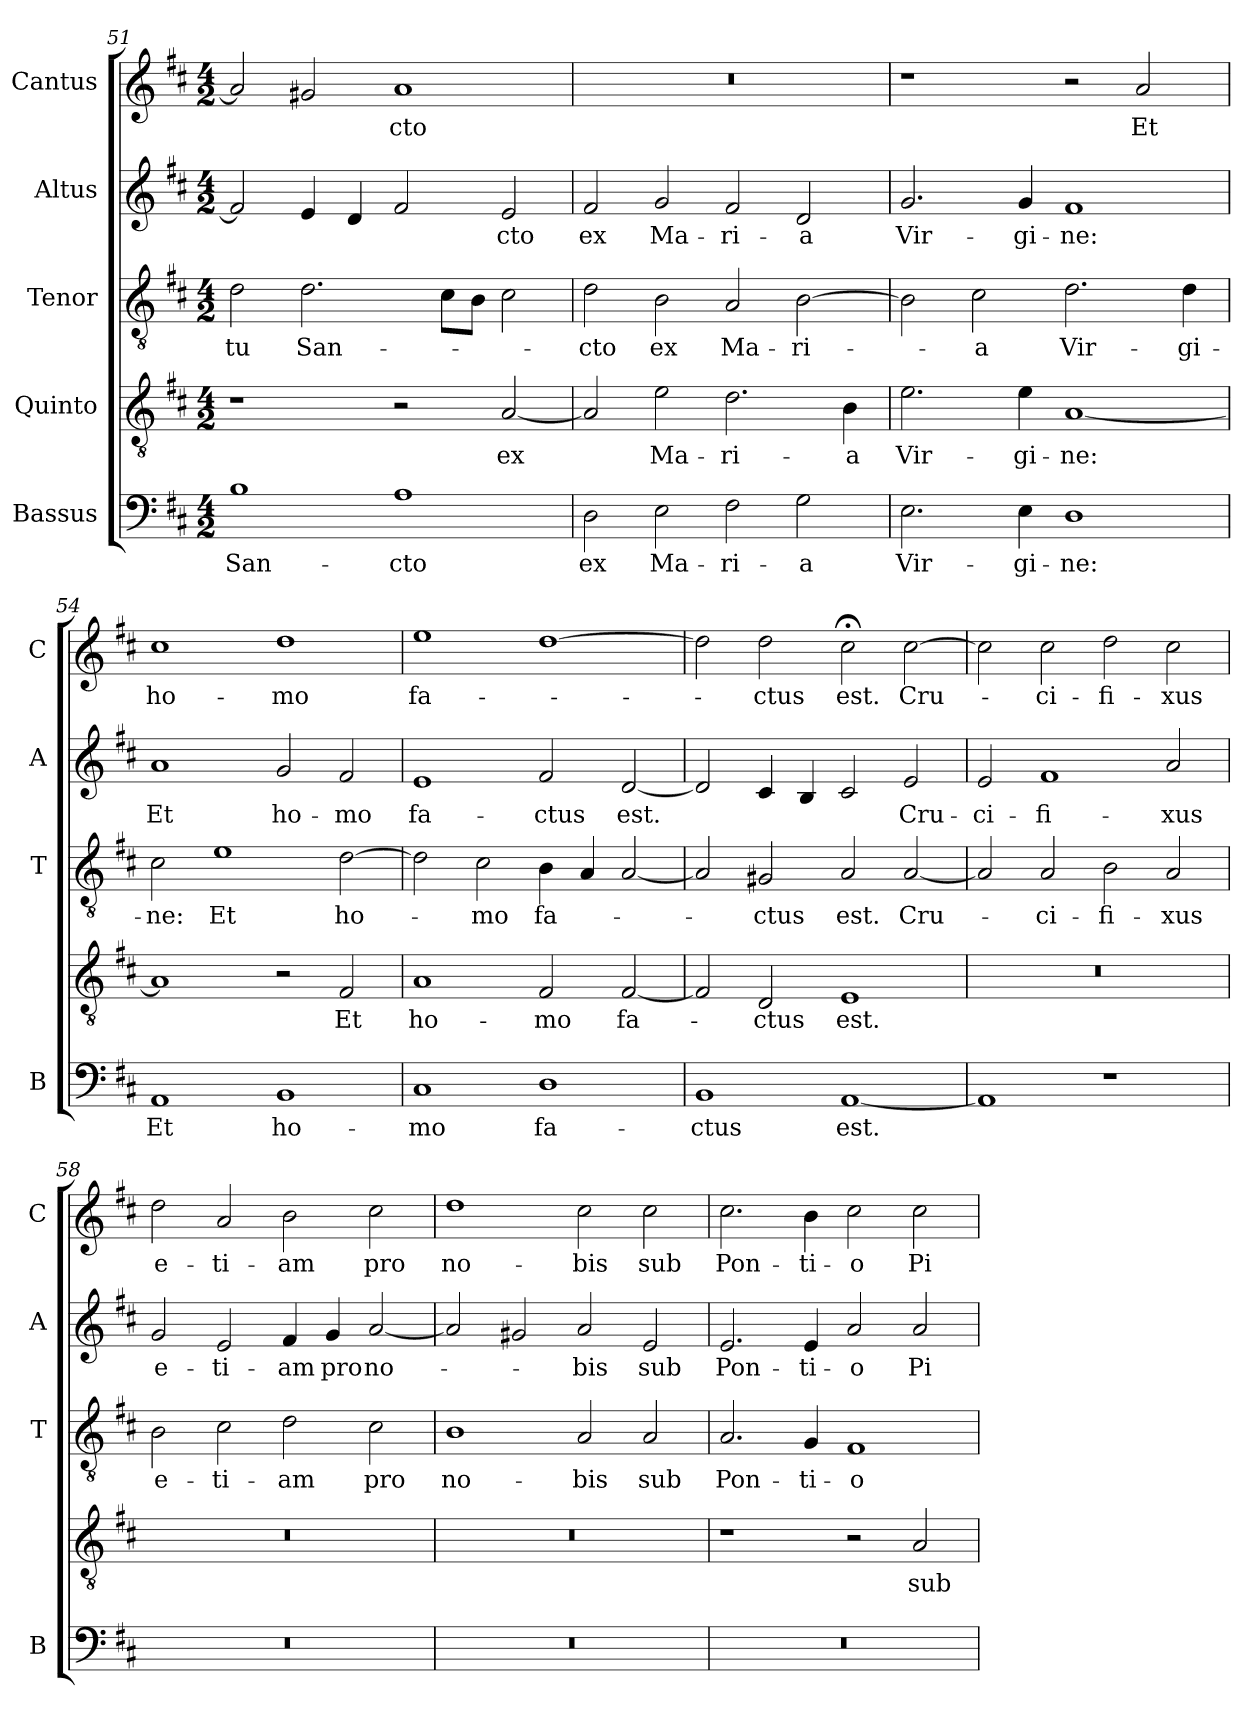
**kern	**text	**kern	**text	**kern	**text	**kern	**text	**kern	**text
*part5	*part5	*part4	*part4	*part3	*part3	*part2	*part2	*part1	*part1
*staff5	*staff5	*staff4	*staff4	*staff3	*staff3	*staff2	*staff2	*staff1	*staff1
*I"Bassus	*	*I"Quinto	*	*I"Tenor	*	*I"Altus	*	*I"Cantus	*
*I'B	*	*	*	*I'T	*	*I'A	*	*I'C	*
*clefF4	*	*clefGv2	*	*clefGv2	*	*clefG2	*	*clefG2	*
*k[f#c#]	*	*k[f#c#]	*	*k[f#c#]	*	*k[f#c#]	*	*k[f#c#]	*
*D:	*	*D:	*	*D:	*	*D:	*	*D:	*
*M4/2	*	*M4/2	*	*M4/2	*	*M4/2	*	*M4/2	*
=51	=51	=51	=51	=51	=51	=51	=51	=51	=51
!	!LO:LY:b	!	!	!	!LO:LY:b	!	!	!	!
1B	San-	1r	.	2d\	-tu	2f#/]	.	2a/]	.
!	!	!	!	!	!LO:LY:b	!	!	!	!
.	.	.	.	2.d\	San-	4e/	.	2g#X/	.
.	.	.	.	.	.	4d/	.	.	.
!	!LO:LY:b	!	!	!	!	!	!	!	!LO:LY:b
1A	-cto	2r	.	.	.	2f#/	.	1a	-cto
.	.	.	.	8c#\L	.	.	.	.	.
.	.	.	.	8B\J	.	.	.	.	.
!	!	!	!LO:LY:b	!	!	!	!LO:LY:b	!	!
.	.	[2A/	ex	2c#\	.	2e/	-cto	.	.
=52	=52	=52	=52	=52	=52	=52	=52	=52	=52
!	!LO:LY:b	!	!	!	!LO:LY:b	!	!LO:LY:b	!	!
2D\	ex	2A/]	.	2d\	-cto	2f#/	ex	0r	.
!	!LO:LY:b	!	!LO:LY:b	!	!LO:LY:b	!	!LO:LY:b	!	!
2E\	Ma-	2e\	Ma-	2B\	ex	2g/	Ma-	.	.
!	!LO:LY:b	!	!LO:LY:b	!	!LO:LY:b	!	!LO:LY:b	!	!
2F#\	-ri-	2.d\	-ri-	2A/	Ma-	2f#/	-ri-	.	.
!	!LO:LY:b	!	!	!	!LO:LY:b	!	!LO:LY:b	!	!
2G\	-a	.	.	[2B\	-ri-	2d/	-a	.	.
!	!	!	!LO:LY:b	!	!	!	!	!	!
.	.	4B\	-a	.	.	.	.	.	.
!!LO:LB:g=z
=53	=53	=53	=53	=53	=53	=53	=53	=53	=53
!	!LO:LY:b	!	!LO:LY:b	!	!	!	!LO:LY:b	!	!
2.E\	Vir-	2.e\	Vir-	2B\]	.	2.g/	Vir-	1r	.
!	!	!	!	!	!LO:LY:b	!	!	!	!
.	.	.	.	2c#\	-a	.	.	.	.
!	!LO:LY:b	!	!LO:LY:b	!	!	!	!LO:LY:b	!	!
4E\	-gi-	4e\	-gi-	.	.	4g/	-gi-	.	.
!	!LO:LY:b	!	!LO:LY:b	!	!LO:LY:b	!	!LO:LY:b	!	!
1D	-ne:	[1A	-ne:	2.d\	Vir-	1f#	-ne:	2r	.
!	!	!	!	!	!	!	!	!	!LO:LY:b
.	.	.	.	.	.	.	.	2a/	Et
!	!	!	!	!	!LO:LY:b	!	!	!	!
.	.	.	.	4d\	-gi-	.	.	.	.
=54	=54	=54	=54	=54	=54	=54	=54	=54	=54
!	!LO:LY:b	!	!	!	!LO:LY:b	!	!LO:LY:b	!	!LO:LY:b
1AA	Et	1A]	.	2c#\	-ne:	1a	Et	1cc#	ho-
!	!	!	!	!	!LO:LY:b	!	!	!	!
.	.	.	.	1e	Et	.	.	.	.
!	!LO:LY:b	!	!	!	!	!	!LO:LY:b	!	!LO:LY:b
1BB	ho-	2r	.	.	.	2g/	ho-	1dd	-mo
!	!	!	!LO:LY:b	!	!LO:LY:b	!	!LO:LY:b	!	!
.	.	2F#/	Et	[2d\	ho-	2f#/	-mo	.	.
=55	=55	=55	=55	=55	=55	=55	=55	=55	=55
!	!LO:LY:b	!	!LO:LY:b	!	!	!	!LO:LY:b	!	!LO:LY:b
1C#	-mo	1A	ho-	2d\]	.	1e	fa-	1ee	fa-
!	!	!	!	!	!LO:LY:b	!	!	!	!
.	.	.	.	2c#\	-mo	.	.	.	.
!	!LO:LY:b	!	!LO:LY:b	!	!LO:LY:b	!	!LO:LY:b	!	!
1D	fa-	2F#/	-mo	4B\	fa-	2f#/	-ctus	[1dd	.
.	.	.	.	4A/	.	.	.	.	.
!	!	!	!LO:LY:b	!	!	!	!LO:LY:b	!	!
.	.	[2F#/	fa-	[2A/	.	[2d/	est.	.	.
=56	=56	=56	=56	=56	=56	=56	=56	=56	=56
!	!LO:LY:b	!	!	!	!	!	!	!	!
1BB	-ctus	2F#/]	.	2A/]	.	2d/]	.	2dd\]	.
!	!	!	!LO:LY:b	!	!LO:LY:b	!	!	!	!LO:LY:b
.	.	2D/	-ctus	2G#X/	-ctus	4c#/	.	2dd\	-ctus
.	.	.	.	.	.	4B/	.	.	.
!	!LO:LY:b	!	!LO:LY:b	!	!LO:LY:b	!	!	!	!LO:LY:b
[1AA	est.	1E	est.	2A/	est.	2c#/	.	2cc#;<\	est.
!	!	!	!	!	!LO:LY:b	!	!LO:LY:b	!	!LO:LY:b
.	.	.	.	[2A/	Cru-	2e/	Cru-	[2cc#\	Cru-
=57	=57	=57	=57	=57	=57	=57	=57	=57	=57
!	!	!	!	!	!	!	!LO:LY:b	!	!
1AA]	.	0r	.	2A/]	.	2e/	-ci-	2cc#\]	.
!	!	!	!	!	!LO:LY:b	!	!LO:LY:b	!	!LO:LY:b
.	.	.	.	2A/	-ci-	1f#	-fi-	2cc#\	-ci-
!	!	!	!	!	!LO:LY:b	!	!	!	!LO:LY:b
1r	.	.	.	2B\	-fi-	.	.	2dd\	-fi-
!	!	!	!	!	!LO:LY:b	!	!LO:LY:b	!	!LO:LY:b
.	.	.	.	2A/	-xus	2a/	-xus	2cc#\	-xus
!!LO:LB:g=z
=58	=58	=58	=58	=58	=58	=58	=58	=58	=58
!	!	!	!	!	!LO:LY:b	!	!LO:LY:b	!	!LO:LY:b
0r	.	0r	.	2B\	e-	2g/	e-	2dd\	e-
!	!	!	!	!	!LO:LY:b	!	!LO:LY:b	!	!LO:LY:b
.	.	.	.	2c#\	-ti-	2e/	-ti-	2a/	-ti-
!	!	!	!	!	!LO:LY:b	!	!LO:LY:b	!	!LO:LY:b
.	.	.	.	2d\	-am	4f#/	-am	2b\	-am
!	!	!	!	!	!	!	!LO:LY:b	!	!
.	.	.	.	.	.	4g/	pro	.	.
!	!	!	!	!	!LO:LY:b	!	!LO:LY:b	!	!LO:LY:b
.	.	.	.	2c#\	pro	[2a/	no-	2cc#\	pro
=59	=59	=59	=59	=59	=59	=59	=59	=59	=59
!	!	!	!	!	!LO:LY:b	!	!	!	!LO:LY:b
0r	.	0r	.	1B	no-	2a/]	.	1dd	no-
.	.	.	.	.	.	2g#X/	.	.	.
!	!	!	!	!	!LO:LY:b	!	!LO:LY:b	!	!LO:LY:b
.	.	.	.	2A/	-bis	2a/	-bis	2cc#\	-bis
!	!	!	!	!	!LO:LY:b	!	!LO:LY:b	!	!LO:LY:b
.	.	.	.	2A/	sub	2e/	sub	2cc#\	sub
=60	=60	=60	=60	=60	=60	=60	=60	=60	=60
!	!	!	!	!	!LO:LY:b	!	!LO:LY:b	!	!LO:LY:b
0r	.	1r	.	2.A/	Pon-	2.e/	Pon-	2.cc#\	Pon-
!	!	!	!	!	!LO:LY:b	!	!LO:LY:b	!	!LO:LY:b
.	.	.	.	4G/	-ti-	4e/	-ti-	4b\	-ti-
!	!	!	!	!	!LO:LY:b	!	!LO:LY:b	!	!LO:LY:b
.	.	2r	.	1F#	-o	2a/	-o	2cc#\	-o
!	!	!	!LO:LY:b	!	!	!	!LO:LY:b	!	!LO:LY:b
.	.	2A/	sub	.	.	2a/	Pi-	2cc#\	Pi-
=	=	=	=	=	=	=	=	=	=
*-	*-	*-	*-	*-	*-	*-	*-	*-	*-
